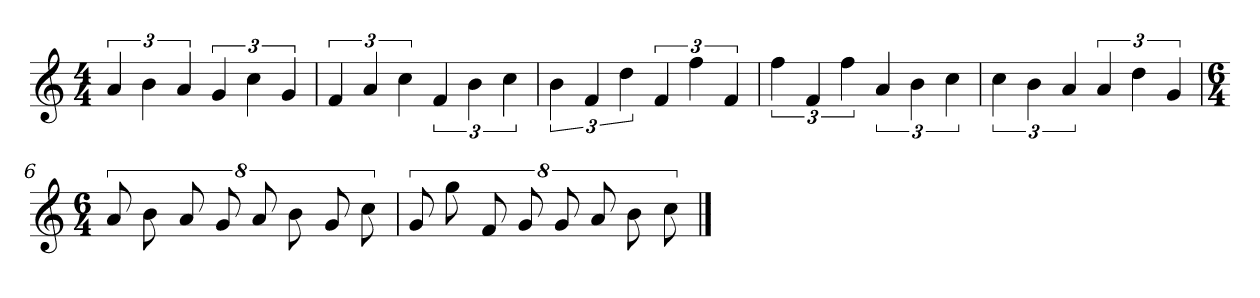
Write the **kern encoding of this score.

**kern
*part1
*staff1
*clefG2
*k[]
*C:
*M4/4
=1
6a
6b
6a
6g
6cc
6g
=2
6f
6a
6cc
6f
6b
6cc
=3
6b
6f
6dd
6f
6ff
6f
=4
6ff
6f
6ff
6a
6b
6cc
=5
6cc
6b
6a
6a
6dd
6g
=6
*M6/4
16%3a
16%3b
16%3a
16%3g
16%3a
16%3b
16%3g
16%3cc
=7
16%3g
16%3gg
16%3f
16%3g
16%3g
16%3a
16%3b
16%3cc
==
*-
